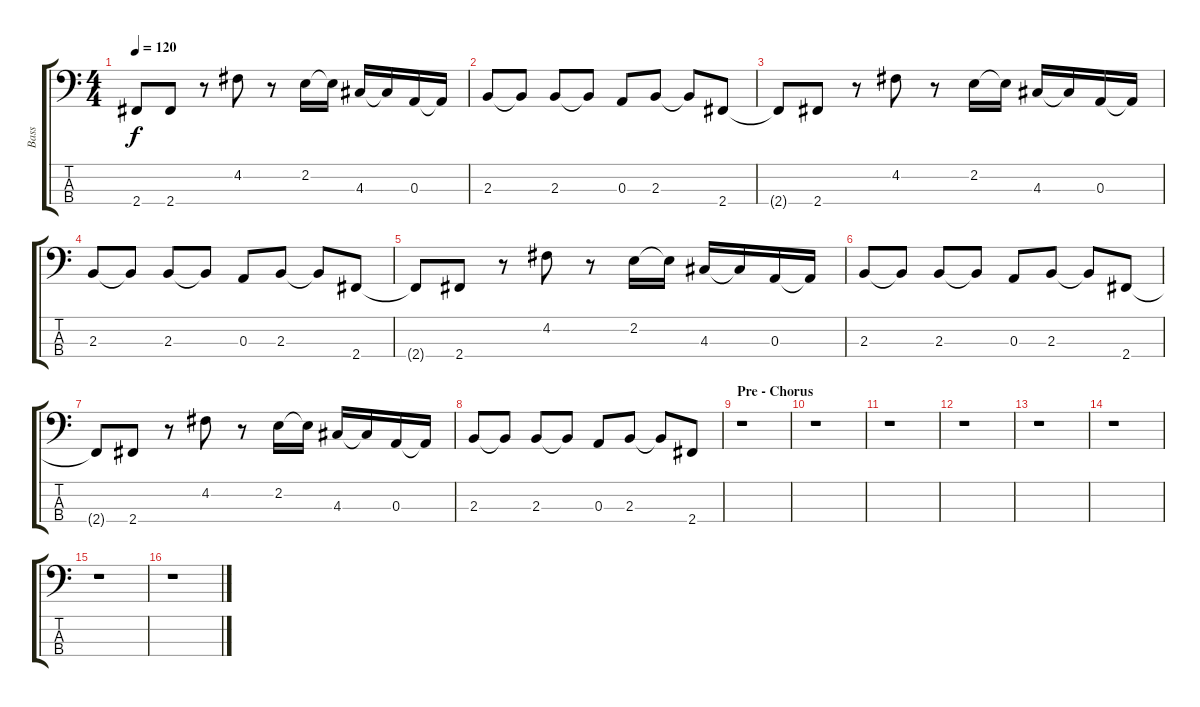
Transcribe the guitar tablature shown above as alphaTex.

\track ("Bass" "Bass") {instrument electricbassfinger}
\staff {score tabs}
\tuning (G2 D2 A1 E1) {hide}
\ts (4 4)
\tempo 120
\clef f4
\ks c
2.4{t}.8{dy f} 2.4.8 r.8 4.2.8 r.8 2.2.16 2.2{t}.16 4.3.16 4.3{t}.16 0.3.16 0.3{t}.16 |
2.3.8 2.3{t}.8 2.3.8 2.3{t}.8 0.3.8 2.3.8 2.3{t}.8 2.4.8 |
2.4{t}.8 2.4.8 r.8 4.2.8 r.8 2.2.16 2.2{t}.16 4.3.16 4.3{t}.16 0.3.16 0.3{t}.16 |
2.3.8 2.3{t}.8 2.3.8 2.3{t}.8 0.3.8 2.3.8 2.3{t}.8 2.4.8 |
2.4{t}.8 2.4.8 r.8 4.2.8 r.8 2.2.16 2.2{t}.16 4.3.16 4.3{t}.16 0.3.16 0.3{t}.16 |
2.3.8 2.3{t}.8 2.3.8 2.3{t}.8 0.3.8 2.3.8 2.3{t}.8 2.4.8 |
2.4{t}.8 2.4.8 r.8 4.2.8 r.8 2.2.16 2.2{t}.16 4.3.16 4.3{t}.16 0.3.16 0.3{t}.16 |
2.3.8 2.3{t}.8 2.3.8 2.3{t}.8 0.3.8 2.3.8 2.3{t}.8 2.4.8 |
\section ("" "Pre - Chorus")
r.1 |
r.1 |
r.1 |
r.1 |
r.1 |
r.1 |
r.1 |
r.1
